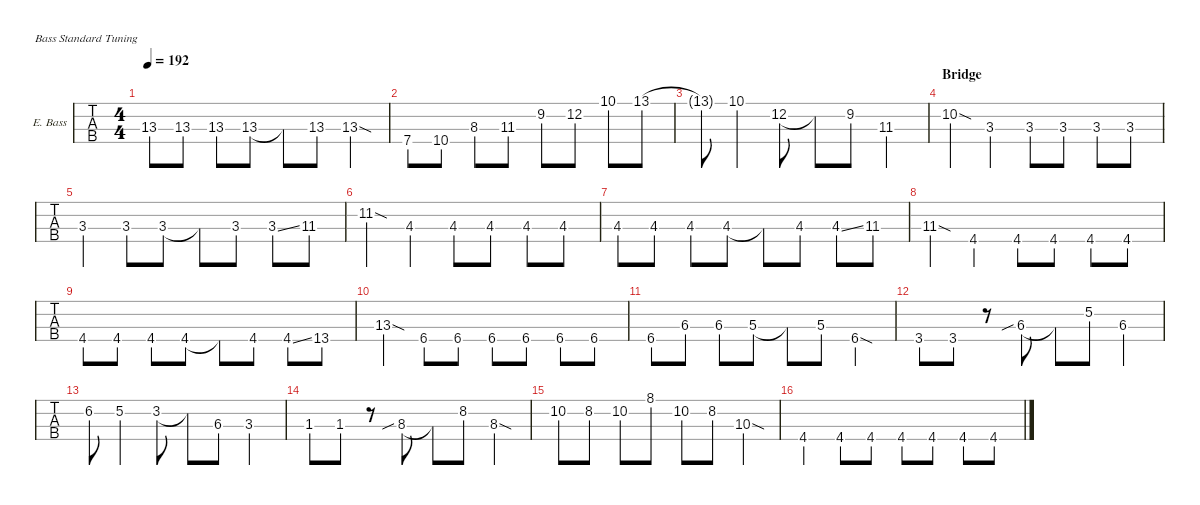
\defaultSystemsLayout 4
\hideDynamics
\bracketExtendMode nobrackets
\firstSystemTrackNameOrientation horizontal
\track ("Ele. Bass" "E. Bass") {defaultSystemsLayout 4 instrument electricbassfinger}
\staff {tabs}
\tuning (G2 D2 A1 E1)
\ts (4 4)
\tempo 192
\clef f4
\ks eb
13.3{acc b}.8{dy f} 13.3{acc b}.8 13.3{acc b}.8 13.3{acc b}.8 13.3{t acc b}.8 13.3{acc b}.8 13.3{sod acc b}.4 |
7.4{acc forcenatural}.8 10.4{acc forcenatural}.8 8.3{acc forcenatural}.8 11.3{acc b}.8 9.2{acc forcenatural}.8 12.2{acc forcenatural}.8 10.1{acc forcenatural}.8 13.1{acc b}.8 |
13.1{t acc b}.8 10.1{acc forcenatural}.4 12.2{acc forcenatural}.8 12.2{t acc forcenatural}.8 9.2{acc forcenatural}.8 11.3{acc b}.4 |
\section ("" "Bridge")
10.2{sod acc forcenatural}.4 3.3{acc forcenatural}.4 3.3{acc forcenatural}.8 3.3{acc forcenatural}.8 3.3{acc forcenatural}.8 3.3{acc forcenatural}.8 |
3.3{acc forcenatural}.4 3.3{acc forcenatural}.8 3.3{acc forcenatural}.8 3.3{t acc forcenatural}.8 3.3{acc forcenatural}.8 3.3{ss acc forcenatural}.8 11.3{acc b}.8 |
11.2{sod acc b}.4 4.3{acc b}.4 4.3{acc b}.8 4.3{acc b}.8 4.3{acc b}.8 4.3{acc b}.8 |
4.3{acc b}.8 4.3{acc b}.8 4.3{acc b}.8 4.3{acc b}.8 4.3{t acc b}.8 4.3{acc b}.8 4.3{ss acc b}.8 11.3{acc b}.8 |
11.3{sod acc b}.4 4.4{acc b}.4 4.4{acc b}.8 4.4{acc b}.8 4.4{acc b}.8 4.4{acc b}.8 |
4.4{acc b}.8 4.4{acc b}.8 4.4{acc b}.8 4.4{acc b}.8 4.4{t acc b}.8 4.4{acc b}.8 4.4{ss acc b}.8 13.4{acc forcenatural}.8 |
13.3{sod acc b}.4 6.4{acc b}.8 6.4{acc b}.8 6.4{acc b}.8 6.4{acc b}.8 6.4{acc b}.8 6.4{acc b}.8 |
6.4{acc b}.8 6.3{acc b}.8 6.3{acc b}.8 5.3{acc forcenatural}.8 5.3{t acc forcenatural}.8 5.3{acc forcenatural}.8 6.4{sod acc b}.4 |
3.4{acc forcenatural}.8 3.4{acc forcenatural}.8 r.8 6.3{sib acc b}.8 6.3{t acc b}.8 5.2{acc forcenatural}.8 6.3{acc b}.4 |
6.2{acc b}.8 5.2{acc forcenatural}.4 3.2{acc forcenatural}.8 3.2{t acc forcenatural}.8 6.3{acc b}.8 3.3{acc forcenatural}.4 |
1.3{acc b}.8 1.3{acc b}.8 r.8 8.3{sib acc forcenatural}.8 8.3{t acc forcenatural}.8 8.2{acc b}.8 8.3{sod acc forcenatural}.4 |
10.2{acc forcenatural}.8 8.2{acc b}.8 10.2{acc forcenatural}.8 8.1{acc b}.8 10.2{acc forcenatural}.8 8.2{acc b}.8 10.3{sod acc forcenatural}.4 |
4.4{acc b}.4 4.4{acc b}.8 4.4{acc b}.8 4.4{acc b}.8 4.4{acc b}.8 4.4{acc b}.8 4.4{acc b}.8
